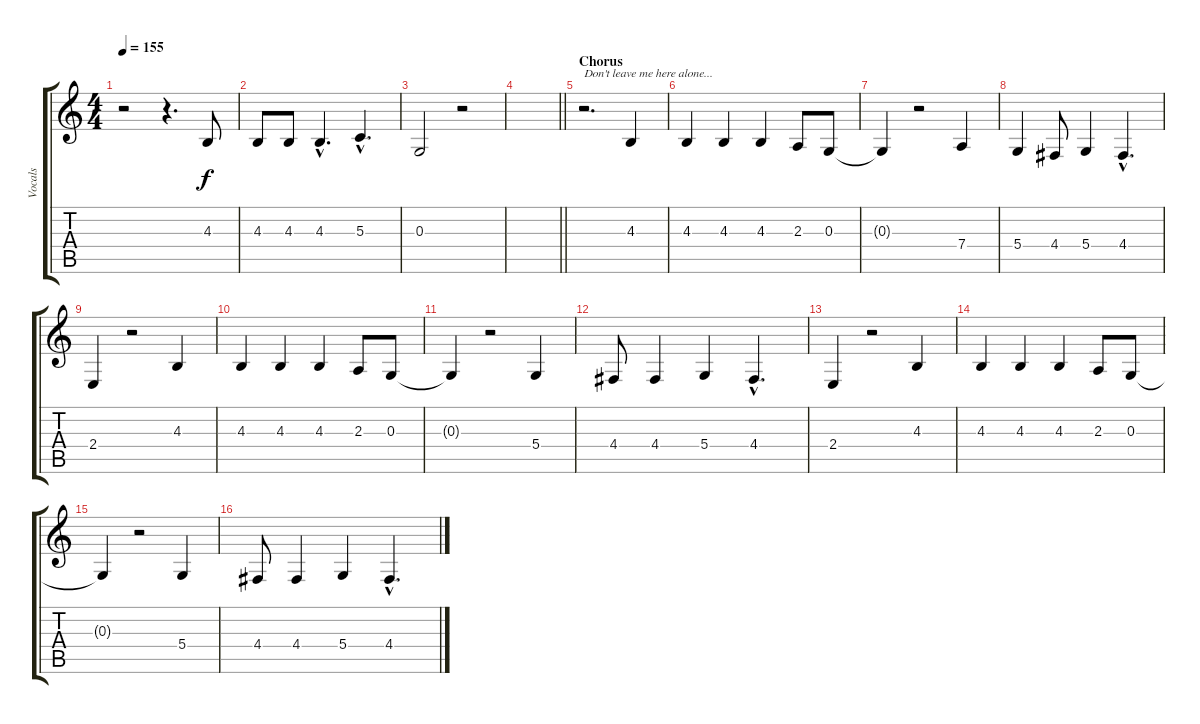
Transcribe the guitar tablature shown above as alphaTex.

\track ("Vocals" "Vocals") {instrument synthbrass1}
\staff {score tabs}
\tuning (E4 B3 G3 D3 A2 E2) {hide}
\ts (4 4)
\tempo 155
\clef g2
\ks c
r.2{dy f} r.4{d} 4.3.8 |
4.3.8 4.3.8 4.3{hac}.4{d} 5.3{hac}.4{d} |
0.3.2 r.2 |
\barLineRight lightlight
|
\section ("" "Chorus")
r.2{d txt "Don't leave me here alone..."} 4.3.4 |
4.3.4 4.3.4 4.3.4 2.3.8 0.3.8 |
0.3{t}.4 r.2 7.4.4 |
5.4.4 4.4.8 5.4.4 4.4{hac}.4{d} |
2.4.4 r.2 4.3.4 |
4.3.4 4.3.4 4.3.4 2.3.8 0.3.8 |
0.3{t}.4 r.2 5.4.4 |
4.4.8 4.4.4 5.4.4 4.4{hac}.4{d} |
2.4.4 r.2 4.3.4 |
4.3.4 4.3.4 4.3.4 2.3.8 0.3.8 |
0.3{t}.4 r.2 5.4.4 |
4.4.8 4.4.4 5.4.4 4.4{hac}.4{d}
